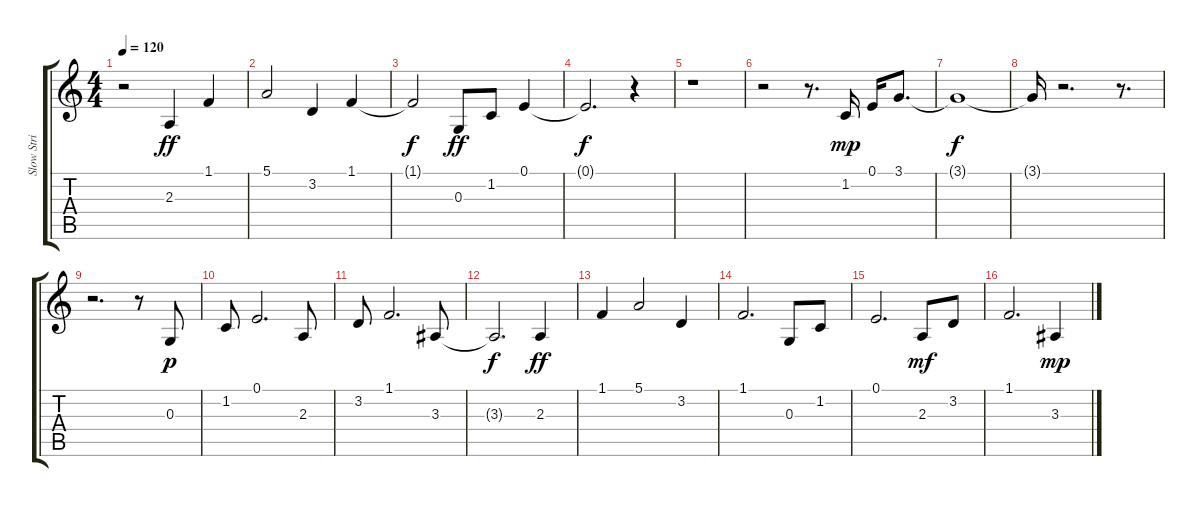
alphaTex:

\track ("Slow Stri           " "Slow Stri ") {instrument synthstrings1}
\staff {score tabs}
\tuning (E4 B3 G3 D3 A2 E2) {hide}
\ts (4 4)
\tempo 120
\clef g2
\ks c
r.2{dy f} 2.3.4{dy ff} 1.1.4 |
5.1.2 3.2.4 1.1.4 |
1.1{t}.2{dy f} 0.3.8{dy ff} 1.2.8 0.1.4 |
0.1{t}.2{d dy f} r.4 |
r.1 |
r.2 r.8{d} 1.2.16{dy mp} 0.1.16 3.1.8{d} |
3.1{t}.1{dy f} |
3.1{t}.16 r.2{d} r.8{d} |
r.2{d} r.8 0.3.8{dy p} |
1.2.8 0.1.2{d} 2.3.8 |
3.2.8 1.1.2{d} 3.3.8 |
3.3{t}.2{d dy f} 2.3.4{dy ff} |
1.1.4 5.1.2 3.2.4 |
1.1.2{d} 0.3.8 1.2.8 |
0.1.2{d} 2.3.8{dy mf} 3.2.8 |
1.1.2{d} 3.3.4{dy mp}
